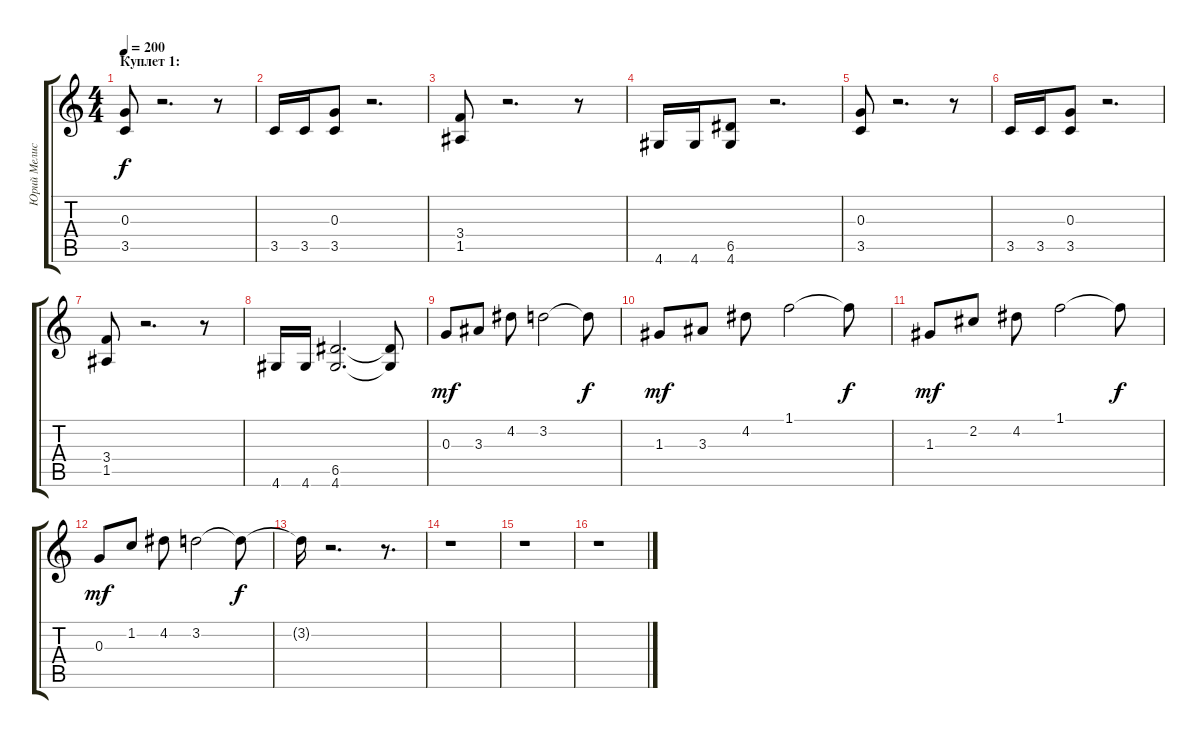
\track ("Юрий Мелисов" "Юрий Мелис") {instrument overdrivenguitar}
\staff {score tabs}
\tuning (E4 B3 G3 D3 A2 E2) {hide}
\ts (4 4)
\section ("" "Куплет 1:")
\tempo 200
\clef g2
\ks c
(0.3 3.5).8{dy f volume 13} r.2{d} r.8 |
3.5.16 3.5.16 (0.3 3.5).8 r.2{d} |
(3.4 1.5).8 r.2{d} r.8 |
4.6.16 4.6.16 (6.5 4.6).8 r.2{d} |
(0.3 3.5).8 r.2{d} r.8 |
3.5.16 3.5.16 (0.3 3.5).8 r.2{d} |
(3.4 1.5).8 r.2{d} r.8 |
4.6.16 4.6.16 (6.5 4.6).2{d} (6.5{t} 4.6{t}).8 |
0.3.8{dy mf} 3.3.8 4.2.8 3.2.2 3.2{t}.8{dy f} |
1.3.8{dy mf} 3.3.8 4.2.8 1.1.2 1.1{t}.8{dy f} |
1.3.8{dy mf} 2.2.8 4.2.8 1.1.2 1.1{t}.8{dy f} |
0.3.8{dy mf} 1.2.8 4.2.8 3.2.2 3.2{t}.8{dy f} |
3.2{t}.16 r.2{d} r.8{d} |
r.1 |
r.1 |
r.1
